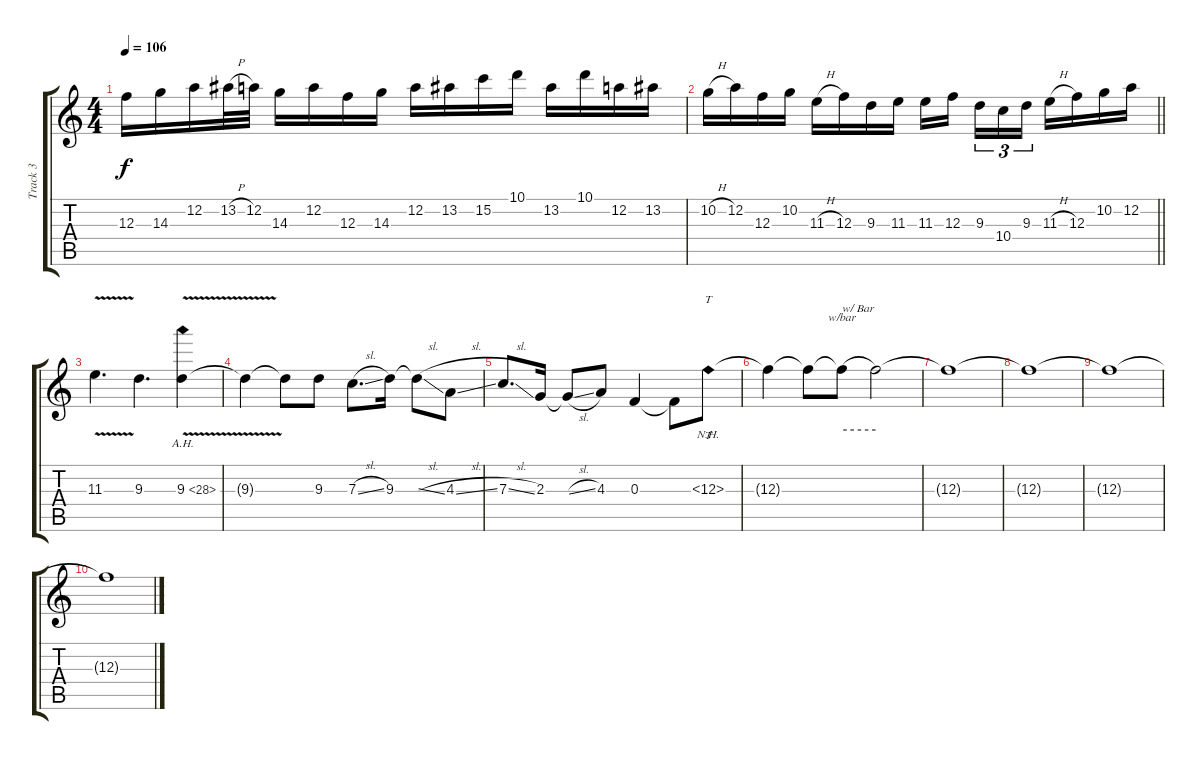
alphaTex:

\track ("Track 3" "Track 3") {instrument distortionguitar}
\staff {score tabs}
\tuning (E4 A3 F3 D3 A2 D2) {hide}
\ts (4 4)
\tempo 106
\clef g2
\ks c
12.3.16{dy f} 14.3.16 12.2.16 13.2{h}.32 12.2.32 14.3.16 12.2.16 12.3.16 14.3.16 12.2.16 13.2.16 15.2.16 10.1.16 13.2.16 10.1.16 12.2.16 13.2.16 |
\barLineRight lightlight
10.2{h}.16 12.2.16 12.3.16 10.2.16 11.3{h}.16 12.3.16 9.3.16 11.3.16 11.3.16 12.3.16{beam splitsecondary} 9.3.16{tu (3 2)} 10.4.16{tu (3 2)} 9.3.16{tu (3 2)} 11.3{h}.16 12.3.16 10.2.16 12.2.16 |
\section ("" "")
11.3{v}.4{d} 9.3.4{d} 9.3{ah 19 v}.4 |
9.3{t}.4 9.3{t}.8 9.3.8 7.3{sl}.8{d} 9.3.16 9.3{sl t}.8 4.3{sl}.8 |
7.3{sl}.8{d} 2.3.16 2.3{sl t}.8 4.3.8 0.3.4 0.3{t}.8 12.3{nh}.8{tt} |
12.3{t}.4 12.3{t}.8 12.3{t}.8{tbe (hold default 0 0 60 0) txt "w/ Bar"} 12.3{t}.2 |
12.3{t}.1{volume 0} |
12.3{t}.1 |
12.3{t}.1 |
12.3{t}.1
